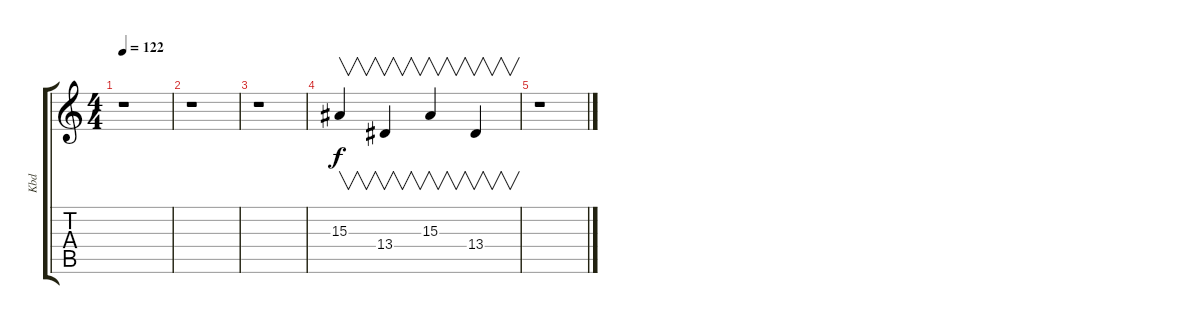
\track ("Kbd" "Kbd") {instrument drawbarorgan}
\staff {score tabs}
\tuning (E4 B3 G3 D3 A2 E2) {hide}
\ts (4 4)
\tempo 122
\clef g2
\ks c
r.1{dy f} |
r.1 |
r.1 |
15.3.4{v} 13.4.4{v} 15.3.4{v} 13.4.4{v} |
r.1
